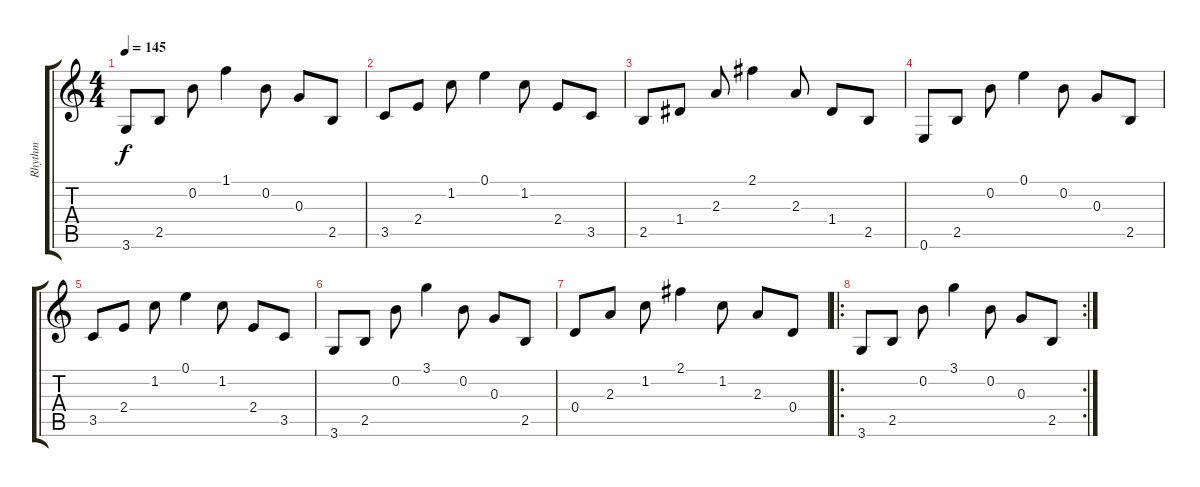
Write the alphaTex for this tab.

\track ("Rhythm" "Rhythm") {instrument acousticguitarsteel}
\staff {score tabs}
\tuning (E4 B3 G3 D3 A2 E2) {hide}
\ts (4 4)
\tempo 145
\clef g2
\ks c
3.6.8{dy f} 2.5.8 0.2.8 1.1.4 0.2.8 0.3.8 2.5.8 |
3.5.8 2.4.8 1.2.8 0.1.4 1.2.8 2.4.8 3.5.8 |
2.5.8 1.4.8 2.3.8 2.1.4 2.3.8 1.4.8 2.5.8 |
0.6.8 2.5.8 0.2.8 0.1.4 0.2.8 0.3.8 2.5.8 |
3.5.8 2.4.8 1.2.8 0.1.4 1.2.8 2.4.8 3.5.8 |
3.6.8 2.5.8 0.2.8 3.1.4 0.2.8 0.3.8 2.5.8 |
0.4.8 2.3.8 1.2.8 2.1.4 1.2.8 2.3.8 0.4.8 |
\ro
\rc 2
3.6.8 2.5.8 0.2.8 3.1.4 0.2.8 0.3.8 2.5.8
